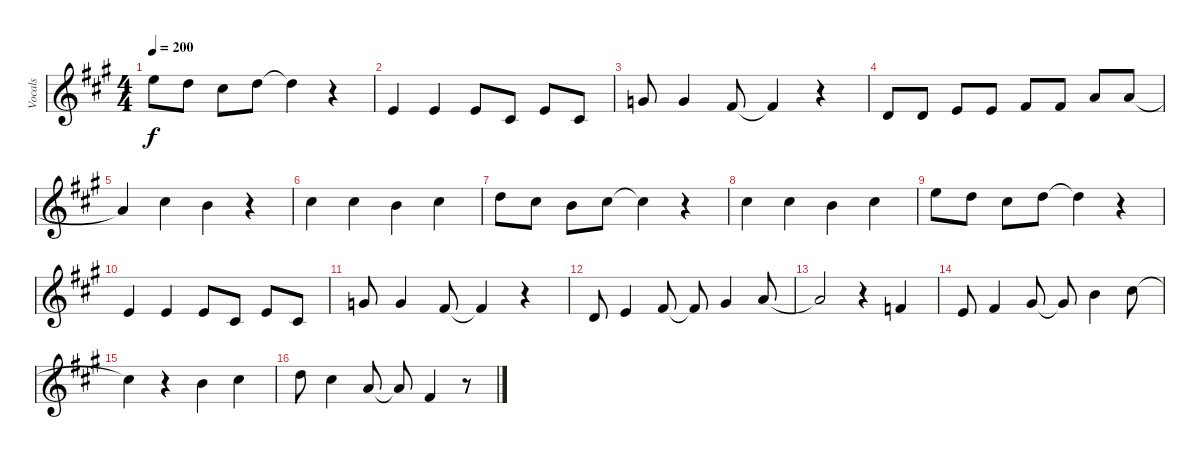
\track ("Vocals" "Vocals") {instrument altosax}
\staff {score}
\tuning (E4 B3 G3 D3 A2 E2 B1) {hide}
\ts (4 4)
\tempo 200
\clef g2
\ks a
12.1.8{dy f} 10.1.8 9.1.8 10.1.8 10.1{t}.4 r.4 |
0.1.4 0.1.4 0.1.8 2.2.8 0.1.8 2.2.8 |
3.1.8 3.1.4 2.1.8 2.1{t}.4 r.4 |
3.2.8 3.2.8 0.1.8 0.1.8 2.1.8 2.1.8 5.1.8 5.1.8 |
5.1{t}.4 9.1.4 7.1.4 r.4 |
9.1.4 9.1.4 7.1.4 9.1.4 |
10.1.8 9.1.8 7.1.8 9.1.8 9.1{t}.4 r.4 |
9.1.4 9.1.4 7.1.4 9.1.4 |
12.1.8 10.1.8 9.1.8 10.1.8 10.1{t}.4 r.4 |
0.1.4 0.1.4 0.1.8 2.2.8 0.1.8 2.2.8 |
3.1.8 3.1.4 2.1.8 2.1{t}.4 r.4 |
3.2.8 0.1.4 2.1.8 2.1{t}.8 4.1.4 5.1.8 |
5.1{t}.2 r.4 1.1.4 |
0.1.8 2.1.4 4.1.8 4.1{t}.8 7.1.4 9.1.8 |
9.1{t}.4 r.4 7.1.4 9.1.4 |
10.1.8 9.1.4 5.1.8 5.1{t}.8 2.1.4 r.8
